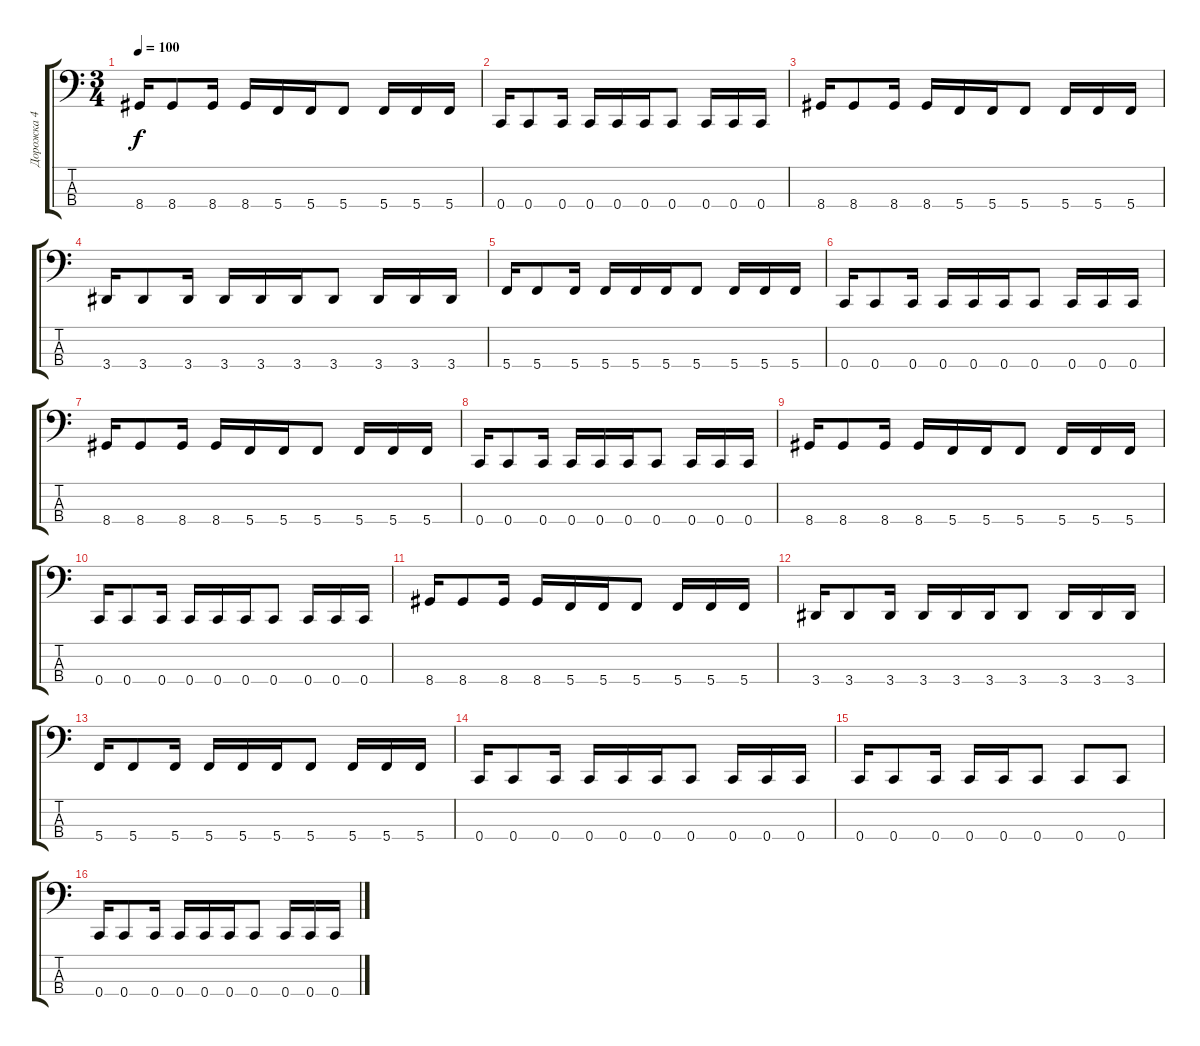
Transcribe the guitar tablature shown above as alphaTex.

\track ("Дорожка 4" "Дорожка 4") {instrument electricbassfinger}
\staff {score tabs}
\tuning (F2 C2 G1 C1) {hide}
\ts (3 4)
\tempo 100
\clef f4
\ks c
8.4.16{dy f} 8.4.8 8.4.16 8.4.16 5.4.16 5.4.16 5.4.8 5.4.16 5.4.16 5.4.16 |
0.4.16 0.4.8 0.4.16 0.4.16 0.4.16 0.4.16 0.4.8 0.4.16 0.4.16 0.4.16 |
8.4.16 8.4.8 8.4.16 8.4.16 5.4.16 5.4.16 5.4.8 5.4.16 5.4.16 5.4.16 |
3.4.16 3.4.8 3.4.16 3.4.16 3.4.16 3.4.16 3.4.8 3.4.16 3.4.16 3.4.16 |
5.4.16 5.4.8 5.4.16 5.4.16 5.4.16 5.4.16 5.4.8 5.4.16 5.4.16 5.4.16 |
0.4.16 0.4.8 0.4.16 0.4.16 0.4.16 0.4.16 0.4.8 0.4.16 0.4.16 0.4.16 |
8.4.16 8.4.8 8.4.16 8.4.16 5.4.16 5.4.16 5.4.8 5.4.16 5.4.16 5.4.16 |
0.4.16 0.4.8 0.4.16 0.4.16 0.4.16 0.4.16 0.4.8 0.4.16 0.4.16 0.4.16 |
8.4.16 8.4.8 8.4.16 8.4.16 5.4.16 5.4.16 5.4.8 5.4.16 5.4.16 5.4.16 |
0.4.16 0.4.8 0.4.16 0.4.16 0.4.16 0.4.16 0.4.8 0.4.16 0.4.16 0.4.16 |
8.4.16 8.4.8 8.4.16 8.4.16 5.4.16 5.4.16 5.4.8 5.4.16 5.4.16 5.4.16 |
3.4.16 3.4.8 3.4.16 3.4.16 3.4.16 3.4.16 3.4.8 3.4.16 3.4.16 3.4.16 |
5.4.16 5.4.8 5.4.16 5.4.16 5.4.16 5.4.16 5.4.8 5.4.16 5.4.16 5.4.16 |
0.4.16 0.4.8 0.4.16 0.4.16 0.4.16 0.4.16 0.4.8 0.4.16 0.4.16 0.4.16 |
0.4.16 0.4.8 0.4.16 0.4.16 0.4.16 0.4.8 0.4.8 0.4.8 |
0.4.16 0.4.8 0.4.16 0.4.16 0.4.16 0.4.16 0.4.8 0.4.16 0.4.16 0.4.16
